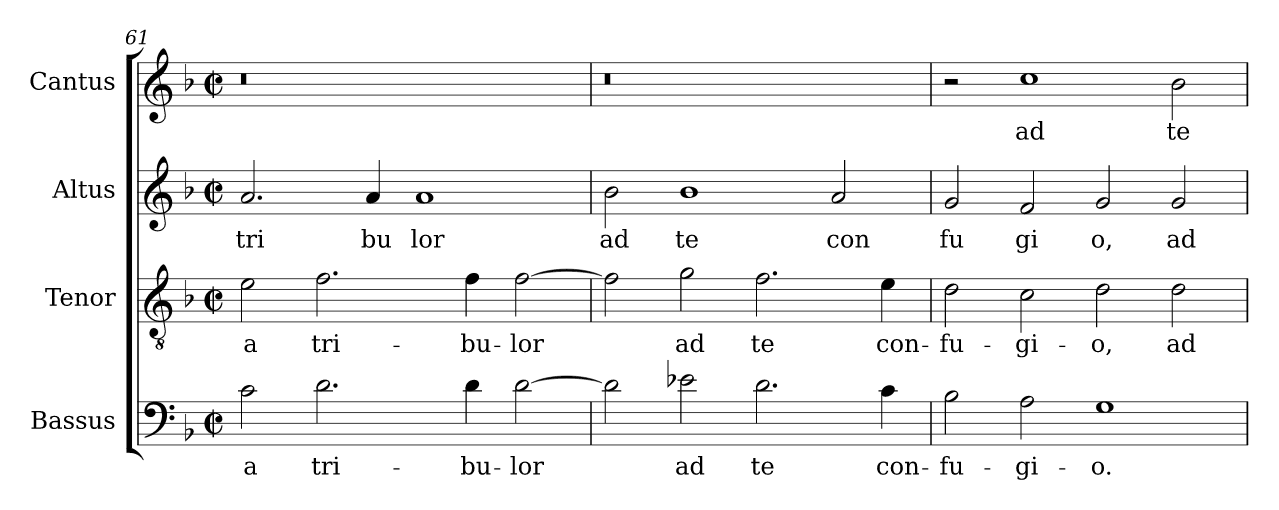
**kern	**text	**kern	**text	**kern	**text	**kern	**text
*part4	*part4	*part3	*part3	*part2	*part2	*part1	*part1
*staff4	*staff4	*staff3	*staff3	*staff2	*staff2	*staff1	*staff1
*I"Bassus	*	*I"Tenor	*	*I"Altus	*	*I"Cantus	*
*clefF4	*	*clefGv2	*	*clefG2	*	*clefG2	*
*k[b-]	*	*k[b-]	*	*k[b-]	*	*k[b-]	*
*F:	*	*F:	*	*F:	*	*F:	*
*M2/2	*	*M2/2	*	*M2/2	*	*M2/2	*
*met(c|)	*	*met(c|)	*	*met(c|)	*	*met(c|)	*
=61	=61	=61	=61	=61	=61	=61	=61
!	!LO:LY:b:cj	!	!LO:LY:b:cj	!	!LO:LY:b:cj	!	!
2c\	-a	2e\	-a	2.a/	tri	0r	.
!	!LO:LY:b:cj	!	!LO:LY:b:cj	!	!	!	!
2.d\	tri-	2.f\	tri-	.	.	.	.
!	!	!	!	!	!LO:LY:b:cj	!	!
.	.	.	.	4a/	bu	.	.
!	!	!	!	!	!LO:LY:b:cj	!	!
.	.	.	.	1a	lor	.	.
!	!LO:LY:b:cj	!	!LO:LY:b:cj	!	!	!	!
4d\	-bu-	4f\	-bu-	.	.	.	.
!	!LO:LY:b	!	!LO:LY:b	!	!	!	!
[>2d\	-lor	[>2f\	-lor	.	.	.	.
=62	=62	=62	=62	=62	=62	=62	=62
!	!	!	!	!	!LO:LY:b:cj	!	!
2d\]	.	2f\]	.	2b-\	ad	0r	.
!	!LO:LY:b:cj	!	!LO:LY:b:cj	!	!LO:LY:b:cj	!	!
2e-\	ad	2g\	ad	1b-	te	.	.
!	!LO:LY:b:cj	!	!LO:LY:b:cj	!	!	!	!
2.d\	te	2.f\	te	.	.	.	.
!	!	!	!	!	!LO:LY:b:cj	!	!
.	.	.	.	2a/	con	.	.
!	!LO:LY:b:cj	!	!LO:LY:b:cj	!	!	!	!
4c\	con-	4e\	con-	.	.	.	.
=63	=63	=63	=63	=63	=63	=63	=63
!	!LO:LY:b:cj	!	!LO:LY:b:cj	!	!LO:LY:b:cj	!	!
2B-\	-fu-	2d\	-fu-	2g/	fu	2r	.
!	!LO:LY:b:cj	!	!LO:LY:b:cj	!	!LO:LY:b:cj	!	!LO:LY:b:cj
2A\	-gi-	2c\	-gi-	2f/	gi	1cc	ad
!	!LO:LY:b:cj	!	!LO:LY:b:cj	!	!LO:LY:b:cj	!	!
1G	-o.	2d\	-o,	2g/	o,	.	.
!	!	!	!LO:LY:b:cj	!	!LO:LY:b:cj	!	!LO:LY:b:cj
.	.	2d\	ad	2g/	ad	2b-\	te
=	=	=	=	=	=	=	=
*-	*-	*-	*-	*-	*-	*-	*-
